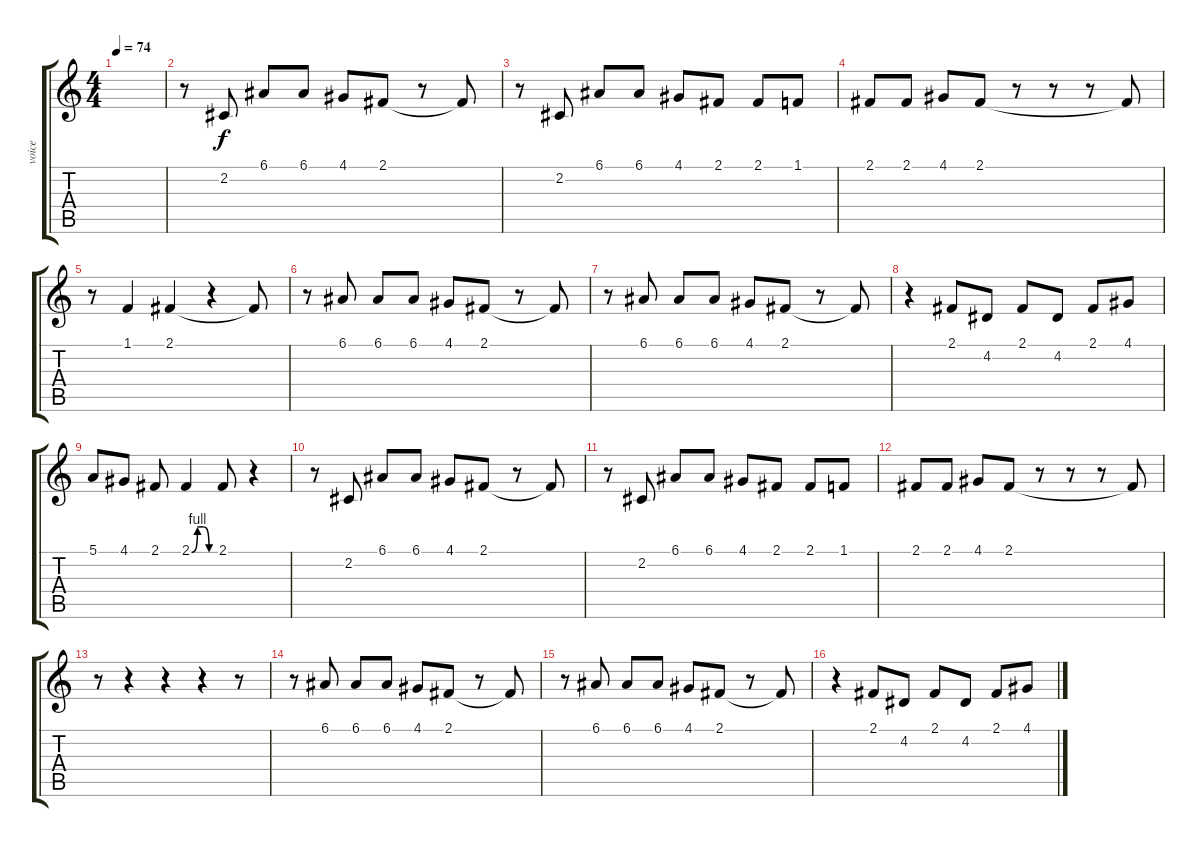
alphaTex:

\track ("voice" "voice") {instrument recorder}
\staff {score tabs}
\tuning (E4 B3 G3 D3 A2 E2) {hide}
\ts (4 4)
\tempo 74
\clef g2
\ks c
|
r.8 2.2.8 6.1.8 6.1.8 4.1.8 2.1.8 r.8 2.1{t}.8 |
r.8 2.2.8 6.1.8 6.1.8 4.1.8 2.1.8 2.1.8 1.1.8 |
2.1.8 2.1.8 4.1.8 2.1.8 r.8 r.8 r.8 2.1{t}.8 |
r.8 1.1.4 2.1.4 r.4 2.1{t}.8 |
r.8 6.1.8 6.1.8 6.1.8 4.1.8 2.1.8 r.8 2.1{t}.8 |
r.8 6.1.8 6.1.8 6.1.8 4.1.8 2.1.8 r.8 2.1{t}.8 |
r.4 2.1.8 4.2.8 2.1.8 4.2.8 2.1.8 4.1.8 |
5.1.8 4.1.8 2.1.8 2.1{be (custom 0 0 15 4 30 4 45 0 60 0)}.4 2.1.8 r.4 |
r.8 2.2.8 6.1.8 6.1.8 4.1.8 2.1.8 r.8 2.1{t}.8 |
r.8 2.2.8 6.1.8 6.1.8 4.1.8 2.1.8 2.1.8 1.1.8 |
2.1.8 2.1.8 4.1.8 2.1.8 r.8 r.8 r.8 2.1{t}.8 |
r.8 r.4 r.4 r.4 r.8 |
r.8 6.1.8 6.1.8 6.1.8 4.1.8 2.1.8 r.8 2.1{t}.8 |
r.8 6.1.8 6.1.8 6.1.8 4.1.8 2.1.8 r.8 2.1{t}.8 |
r.4 2.1.8 4.2.8 2.1.8 4.2.8 2.1.8 4.1.8
